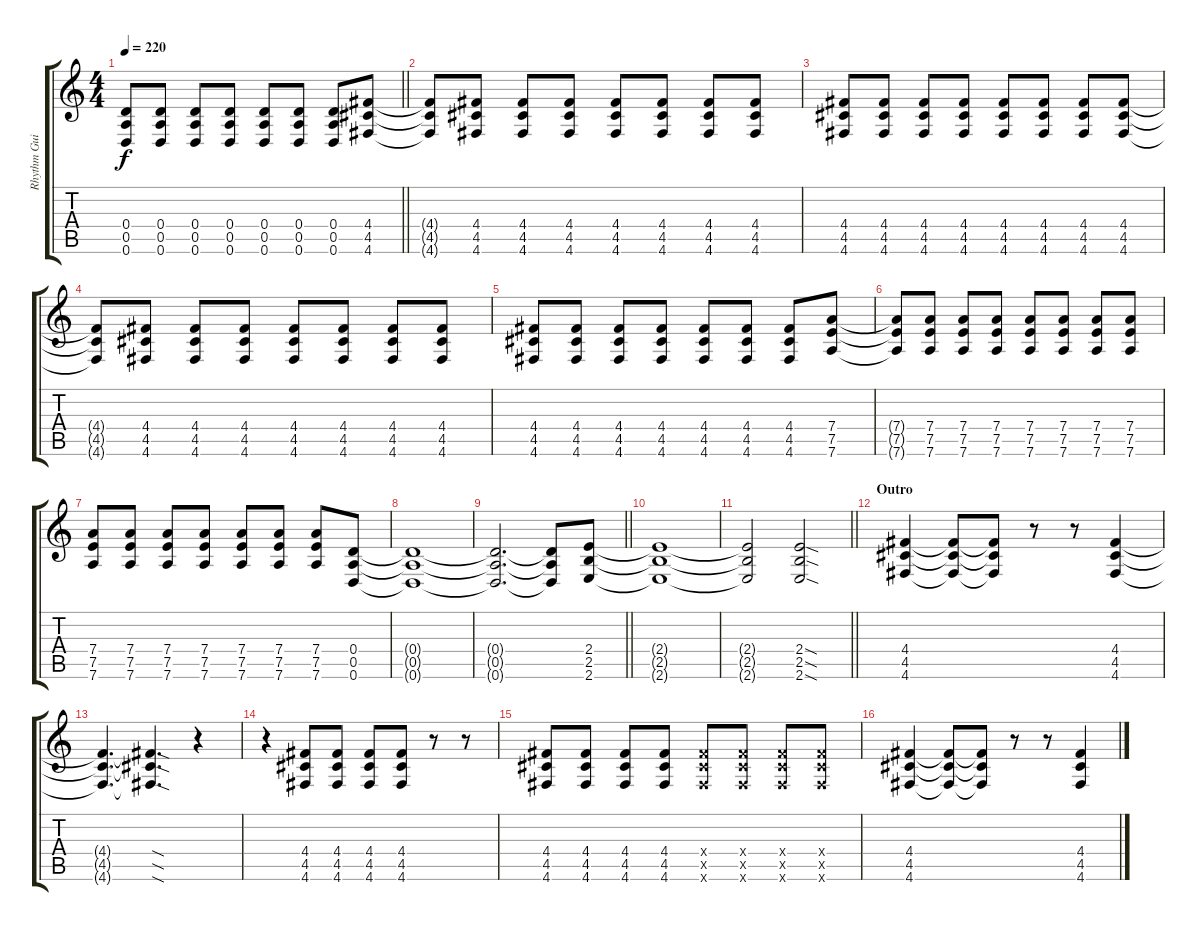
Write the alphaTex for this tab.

\track ("Rhythm Guitar 1" "Rhythm Gui") {instrument distortionguitar}
\staff {score tabs}
\tuning (E4 B3 G3 D3 A2 D2) {hide}
\ts (4 4)
\tempo 220
\clef g2
\barLineRight lightlight
\ks c
(0.4 0.5 0.6).8{dy f} (0.4 0.5 0.6).8 (0.4 0.5 0.6).8 (0.4 0.5 0.6).8 (0.4 0.5 0.6).8 (0.4 0.5 0.6).8 (0.4 0.5 0.6).8 (4.4 4.5 4.6).8 |
(4.4{t} 4.5{t} 4.6{t}).8 (4.4 4.5 4.6).8 (4.4 4.5 4.6).8 (4.4 4.5 4.6).8 (4.4 4.5 4.6).8 (4.4 4.5 4.6).8 (4.4 4.5 4.6).8 (4.4 4.5 4.6).8 |
(4.4 4.5 4.6).8 (4.4 4.5 4.6).8 (4.4 4.5 4.6).8 (4.4 4.5 4.6).8 (4.4 4.5 4.6).8 (4.4 4.5 4.6).8 (4.4 4.5 4.6).8 (4.4 4.5 4.6).8 |
(4.4{t} 4.5{t} 4.6{t}).8 (4.4 4.5 4.6).8 (4.4 4.5 4.6).8 (4.4 4.5 4.6).8 (4.4 4.5 4.6).8 (4.4 4.5 4.6).8 (4.4 4.5 4.6).8 (4.4 4.5 4.6).8 |
(4.4 4.5 4.6).8 (4.4 4.5 4.6).8 (4.4 4.5 4.6).8 (4.4 4.5 4.6).8 (4.4 4.5 4.6).8 (4.4 4.5 4.6).8 (4.4 4.5 4.6).8 (7.4 7.5 7.6).8 |
(7.4{t} 7.5{t} 7.6{t}).8 (7.4 7.5 7.6).8 (7.4 7.5 7.6).8 (7.4 7.5 7.6).8 (7.4 7.5 7.6).8 (7.4 7.5 7.6).8 (7.4 7.5 7.6).8 (7.4 7.5 7.6).8 |
(7.4 7.5 7.6).8 (7.4 7.5 7.6).8 (7.4 7.5 7.6).8 (7.4 7.5 7.6).8 (7.4 7.5 7.6).8 (7.4 7.5 7.6).8 (7.4 7.5 7.6).8 (0.4 0.5 0.6).8 |
(0.4{t} 0.5{t} 0.6{t}).1 |
\barLineRight lightlight
(0.4{t} 0.5{t} 0.6{t}).2{d} (0.4{t} 0.5{t} 0.6{t}).8 (2.4 2.5 2.6).8 |
(2.4{t} 2.5{t} 2.6{t}).1 |
\barLineRight lightlight
(2.4{t} 2.5{t} 2.6{t}).2 (2.4{sod} 2.5{sod} 2.6{sod}).2 |
\section ("" "Outro")
(4.4 4.5 4.6).4{volume 16 balance 0} (4.4{t} 4.5{t} 4.6{t}).8 (4.4{t} 4.5{t} 4.6{t}).8 r.8 r.8 (4.4 4.5 4.6).4 |
(4.4{t} 4.5{t} 4.6{t}).4{d} (4.4{sod t} 4.5{sod t} 4.6{sod t}).4{d} r.4 |
r.4 (4.4 4.5 4.6).8 (4.4 4.5 4.6).8 (4.4 4.5 4.6).8 (4.4 4.5 4.6).8 r.8 r.8 |
(4.4 4.5 4.6).8 (4.4 4.5 4.6).8 (4.4 4.5 4.6).8 (4.4 4.5 4.6).8 (4.4{x} 4.5{x} 4.6{x}).8 (4.4{x} 4.5{x} 4.6{x}).8 (4.4{x} 4.5{x} 4.6{x}).8 (4.4{x} 4.5{x} 4.6{x}).8 |
(4.4 4.5 4.6).4 (4.4{t} 4.5{t} 4.6{t}).8 (4.4{t} 4.5{t} 4.6{t}).8 r.8 r.8 (4.4 4.5 4.6).4
